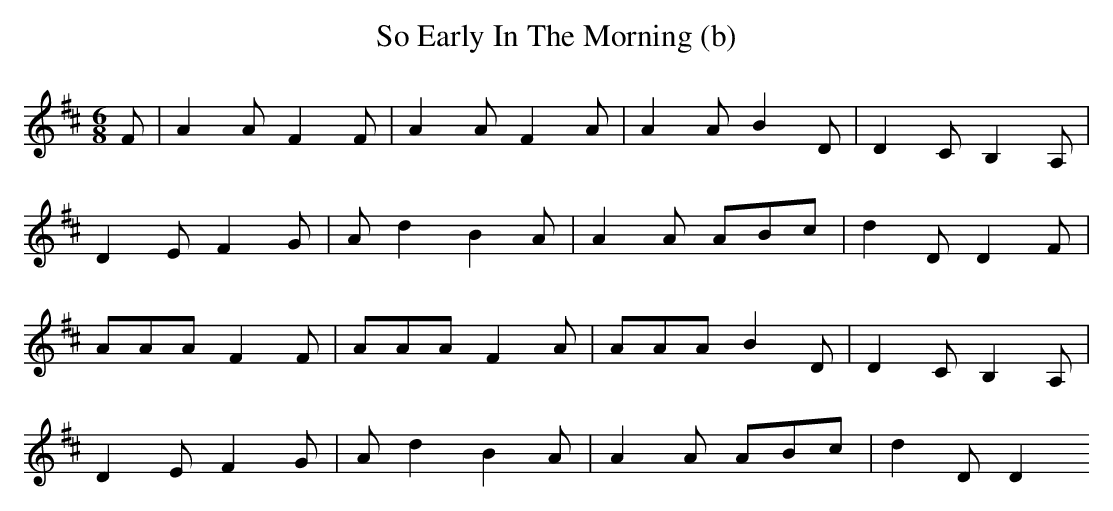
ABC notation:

X:1
T:So Early In The Morning (b)
M:6/8
L:1/8
K:D
F|\
A2A F2F|A2A F2A|A2A B2D|D2C B,2A,|
D2E F2G|Ad2 B2A|A2A ABc|d2D D2F|
AAA F2F|AAA F2A|AAA B2D|D2C B,2A,|
D2E F2G|Ad2 B2A|A2A ABc|d2D D2
